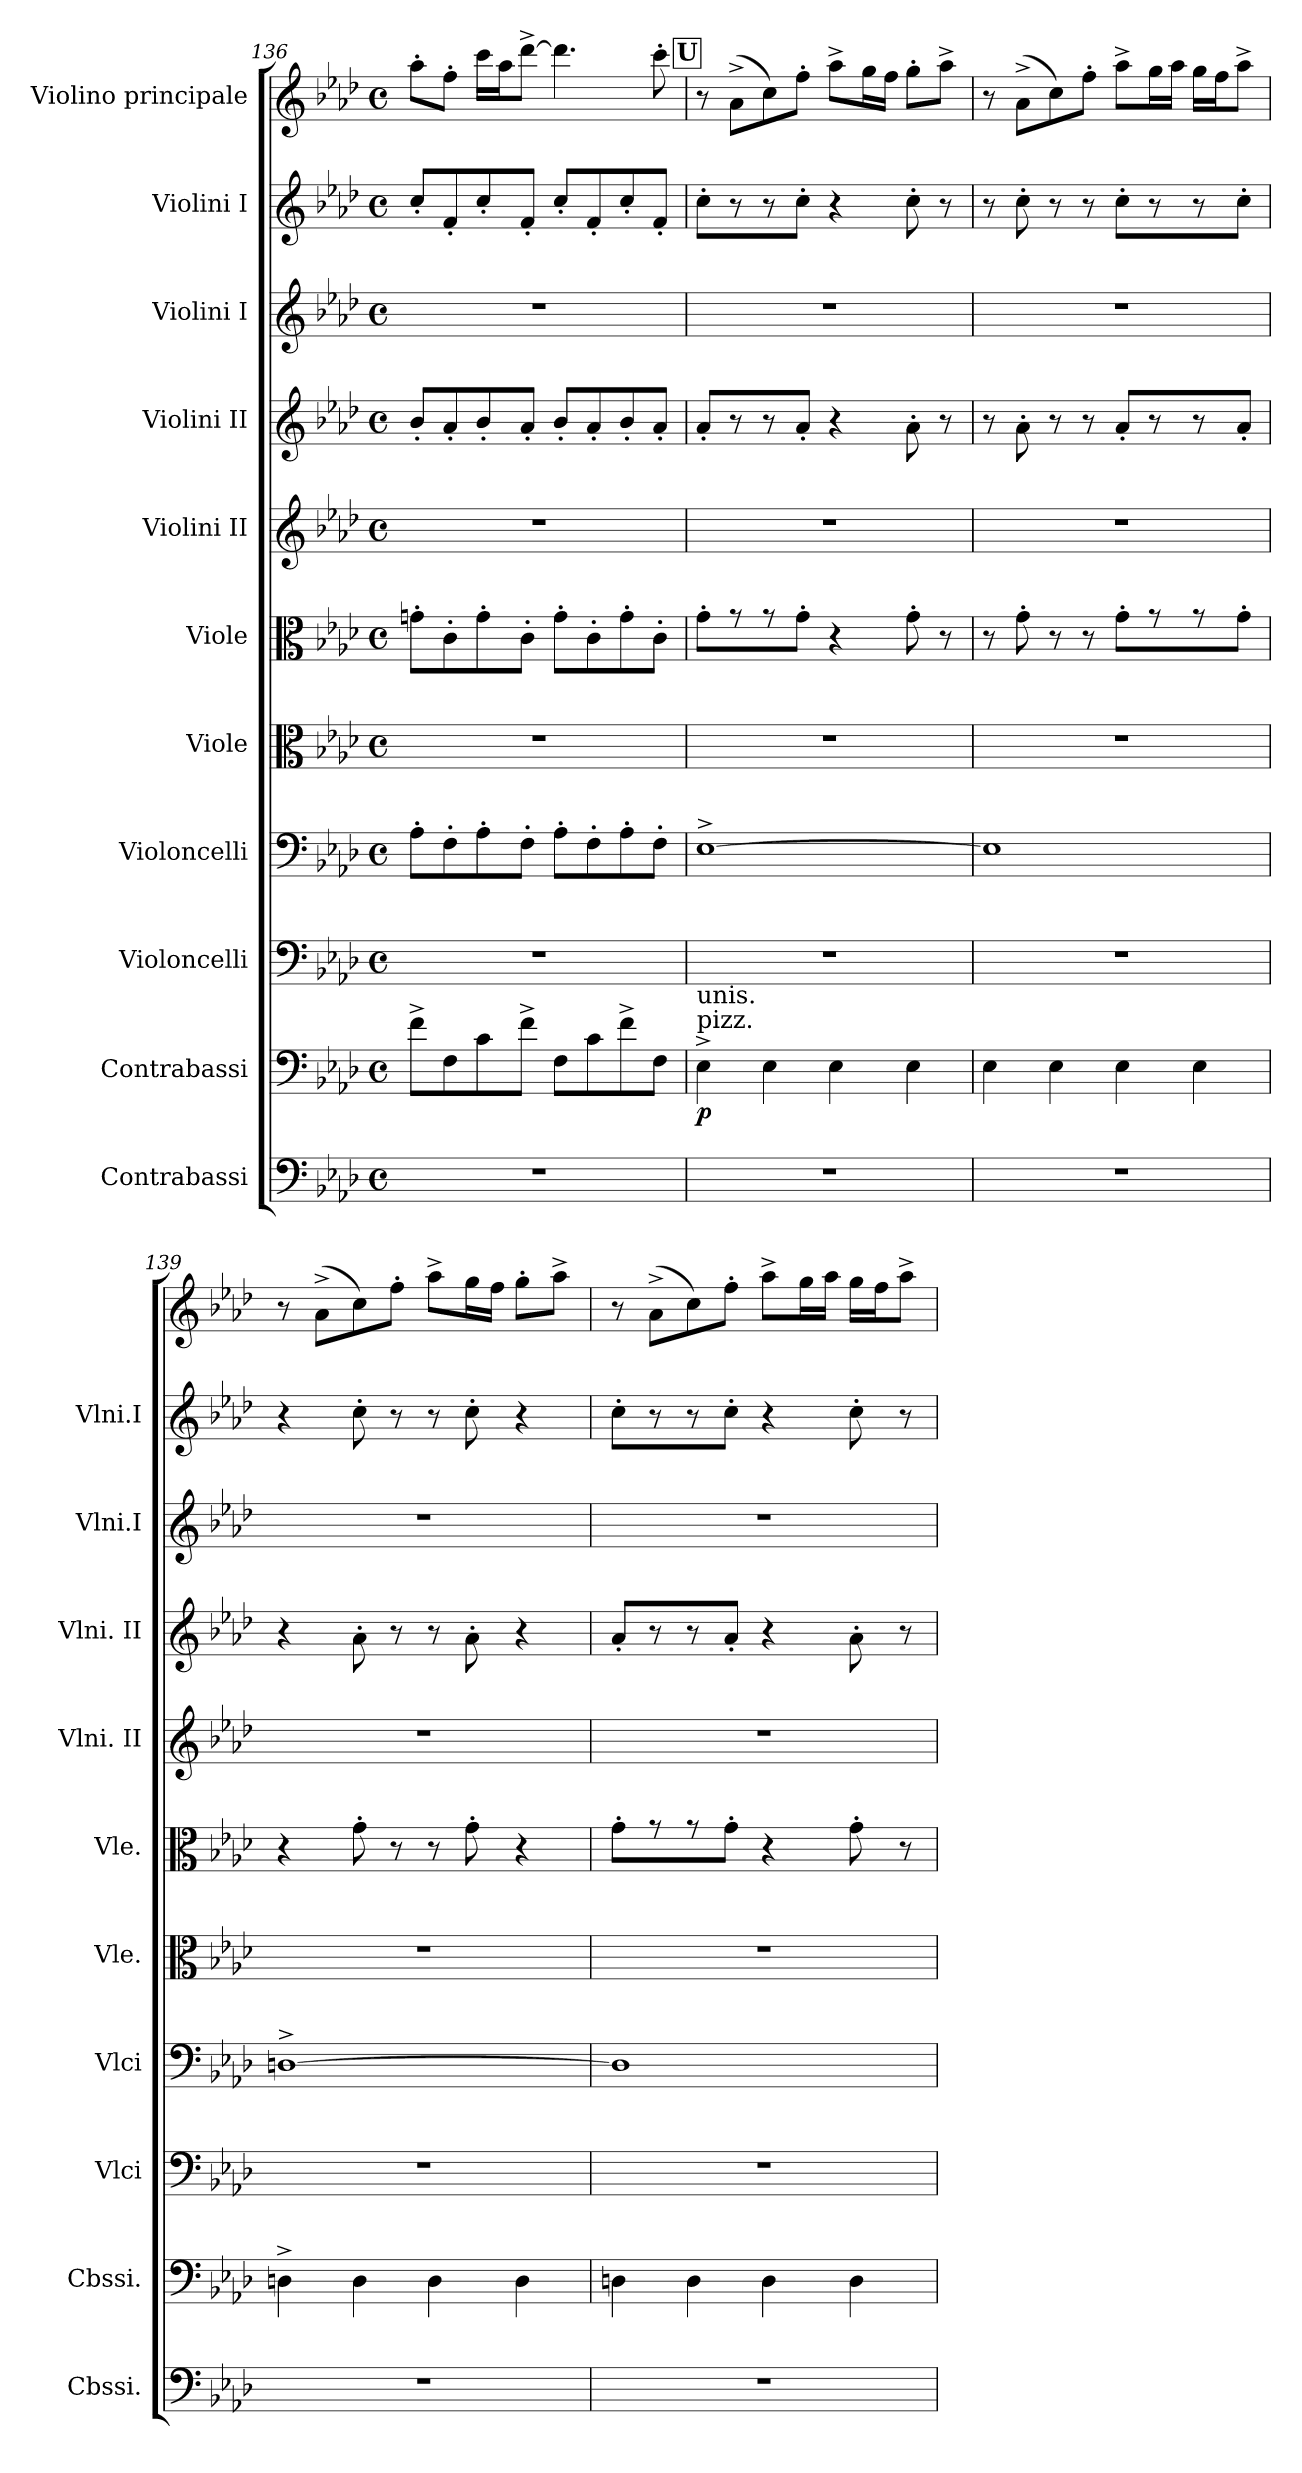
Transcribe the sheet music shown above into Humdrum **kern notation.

**kern	**kern	**dynam	**kern	**kern	**kern	**kern	**kern	**kern	**kern	**kern	**kern
*part11	*part10	*part10	*part9	*part8	*part7	*part6	*part5	*part4	*part3	*part2	*part1
*staff11	*staff10	*staff10	*staff9	*staff8	*staff7	*staff6	*staff5	*staff4	*staff3	*staff2	*staff1
*I"Contrabassi	*I"Contrabassi	*	*I"Violoncelli	*I"Violoncelli	*I"Viole	*I"Viole	*I"Violini II	*I"Violini II	*I"Violini I	*I"Violini I	*I"Violino principale
*I'Cbssi.	*I'Cbssi.	*	*I'Vlci	*I'Vlci	*I'Vle.	*I'Vle.	*I'Vlni. II	*I'Vlni. II	*I'Vlni.I	*I'Vlni.I	*
*clefF4	*clefF4	*	*clefF4	*clefF4	*clefC3	*clefC3	*clefG2	*clefG2	*clefG2	*clefG2	*clefG2
*ITrd7c12	*ITrd7c12	*	*	*	*	*	*	*	*	*	*
*k[b-e-a-d-]	*k[b-e-a-d-]	*	*k[b-e-a-d-]	*k[b-e-a-d-]	*k[b-e-a-d-]	*k[b-e-a-d-]	*k[b-e-a-d-]	*k[b-e-a-d-]	*k[b-e-a-d-]	*k[b-e-a-d-]	*k[b-e-a-d-]
*M4/4	*M4/4	*	*M4/4	*M4/4	*M4/4	*M4/4	*M4/4	*M4/4	*M4/4	*M4/4	*M4/4
*met(c)	*met(c)	*	*met(c)	*met(c)	*met(c)	*met(c)	*met(c)	*met(c)	*met(c)	*met(c)	*met(c)
=136	=136	=136	=136	=136	=136	=136	=136	=136	=136	=136	=136
1r	8F^\L	.	1r	8A-'\L	1r	8gn'\L	1r	8b-'/L	1r	8cc'/L	8aa-'\L
.	8FF\	.	.	8F'\	.	8c'\	.	8a-'/	.	8f'/	8ff'\J
.	8C\	.	.	8A-'\	.	8g'\	.	8b-'/	.	8cc'/	16ccc\LL
.	.	.	.	.	.	.	.	.	.	.	16aa-\J
.	8F^\J	.	.	8F'\J	.	8c'\J	.	8a-'/J	.	8f'/J	[8ddd-^\J
.	8FF\L	.	.	8A-'\L	.	8g'\L	.	8b-'/L	.	8cc'/L	4.ddd-\]
.	8C\	.	.	8F'\	.	8c'\	.	8a-'/	.	8f'/	.
.	8F^\	.	.	8A-'\	.	8g'\	.	8b-'/	.	8cc'/	.
.	8FF\J	.	.	8F'\J	.	8c'\J	.	8a-'/J	.	8f'/J	8ccc'\
!!LO:LB:g=z
!!LO:REH:place=s1:a:B:fs=14:t=U
=137	=137	=137	=137	=137	=137	=137	=137	=137	=137	=137	=137
!	!LO:TX:a:t=pizz.	!	!	!	!	!	!	!	!	!	!
!	!LO:TX:a:t=unis.	!	!	!	!	!	!	!	!	!	!
!	!	!LO:DY:b	!	!	!	!	!	!	!	!	!
1r	4EE-^\	p	1r	[1E-^	1r	8g'\L	1r	8a-'/L	1r	8cc'\L	8r
.	.	.	.	.	.	8r	.	8r	.	8r	(>8a-^\L
.	4EE-\	.	.	.	.	8r	.	8r	.	8r	8cc\)
.	.	.	.	.	.	8g'\J	.	8a-'/J	.	8cc'\J	8ff'\J
.	4EE-\	.	.	.	.	4r	.	4r	.	4r	8aa-^\L
.	.	.	.	.	.	.	.	.	.	.	16gg\L
.	.	.	.	.	.	.	.	.	.	.	16ff\JJ
.	4EE-\	.	.	.	.	8g'\	.	8a-'\	.	8cc'\	8gg'\L
.	.	.	.	.	.	8r	.	8r	.	8r	8aa-^\J
=138	=138	=138	=138	=138	=138	=138	=138	=138	=138	=138	=138
1r	4EE-\	.	1r	1E-]	1r	8r	1r	8r	1r	8r	8r
.	.	.	.	.	.	8g'\	.	8a-'\	.	8cc'\	(>8a-^\L
.	4EE-\	.	.	.	.	8r	.	8r	.	8r	8cc\)
.	.	.	.	.	.	8r	.	8r	.	8r	8ff'\J
.	4EE-\	.	.	.	.	8g'\L	.	8a-'/L	.	8cc'\L	8aa-^\L
.	.	.	.	.	.	8r	.	8r	.	8r	16gg\L
.	.	.	.	.	.	.	.	.	.	.	16aa-\JJ
.	4EE-\	.	.	.	.	8r	.	8r	.	8r	16gg\LL
.	.	.	.	.	.	.	.	.	.	.	16ff\J
.	.	.	.	.	.	8g'\J	.	8a-'/J	.	8cc'\J	8aa-^\J
=139	=139	=139	=139	=139	=139	=139	=139	=139	=139	=139	=139
1r	4DDn^\	.	1r	[1Dn^	1r	4r	1r	4r	1r	4r	8r
.	.	.	.	.	.	.	.	.	.	.	(>8a-^\L
.	4DD\	.	.	.	.	8g'\	.	8a-'\	.	8cc'\	8cc\)
.	.	.	.	.	.	8r	.	8r	.	8r	8ff'\J
.	4DD\	.	.	.	.	8r	.	8r	.	8r	8aa-^\L
.	.	.	.	.	.	8g'\	.	8a-'\	.	8cc'\	16gg\L
.	.	.	.	.	.	.	.	.	.	.	16ff\JJ
.	4DD\	.	.	.	.	4r	.	4r	.	4r	8gg'\L
.	.	.	.	.	.	.	.	.	.	.	8aa-^\J
=140	=140	=140	=140	=140	=140	=140	=140	=140	=140	=140	=140
1r	4DDn\	.	1r	1D]	1r	8g'\L	1r	8a-'/L	1r	8cc'\L	8r
.	.	.	.	.	.	8r	.	8r	.	8r	(>8a-^\L
.	4DD\	.	.	.	.	8r	.	8r	.	8r	8cc\)
.	.	.	.	.	.	8g'\J	.	8a-'/J	.	8cc'\J	8ff'\J
.	4DD\	.	.	.	.	4r	.	4r	.	4r	8aa-^\L
.	.	.	.	.	.	.	.	.	.	.	16gg\L
.	.	.	.	.	.	.	.	.	.	.	16aa-\JJ
.	4DD\	.	.	.	.	8g'\	.	8a-'\	.	8cc'\	16gg\LL
.	.	.	.	.	.	.	.	.	.	.	16ff\J
.	.	.	.	.	.	8r	.	8r	.	8r	8aa-^\J
=	=	=	=	=	=	=	=	=	=	=	=
*-	*-	*-	*-	*-	*-	*-	*-	*-	*-	*-	*-
